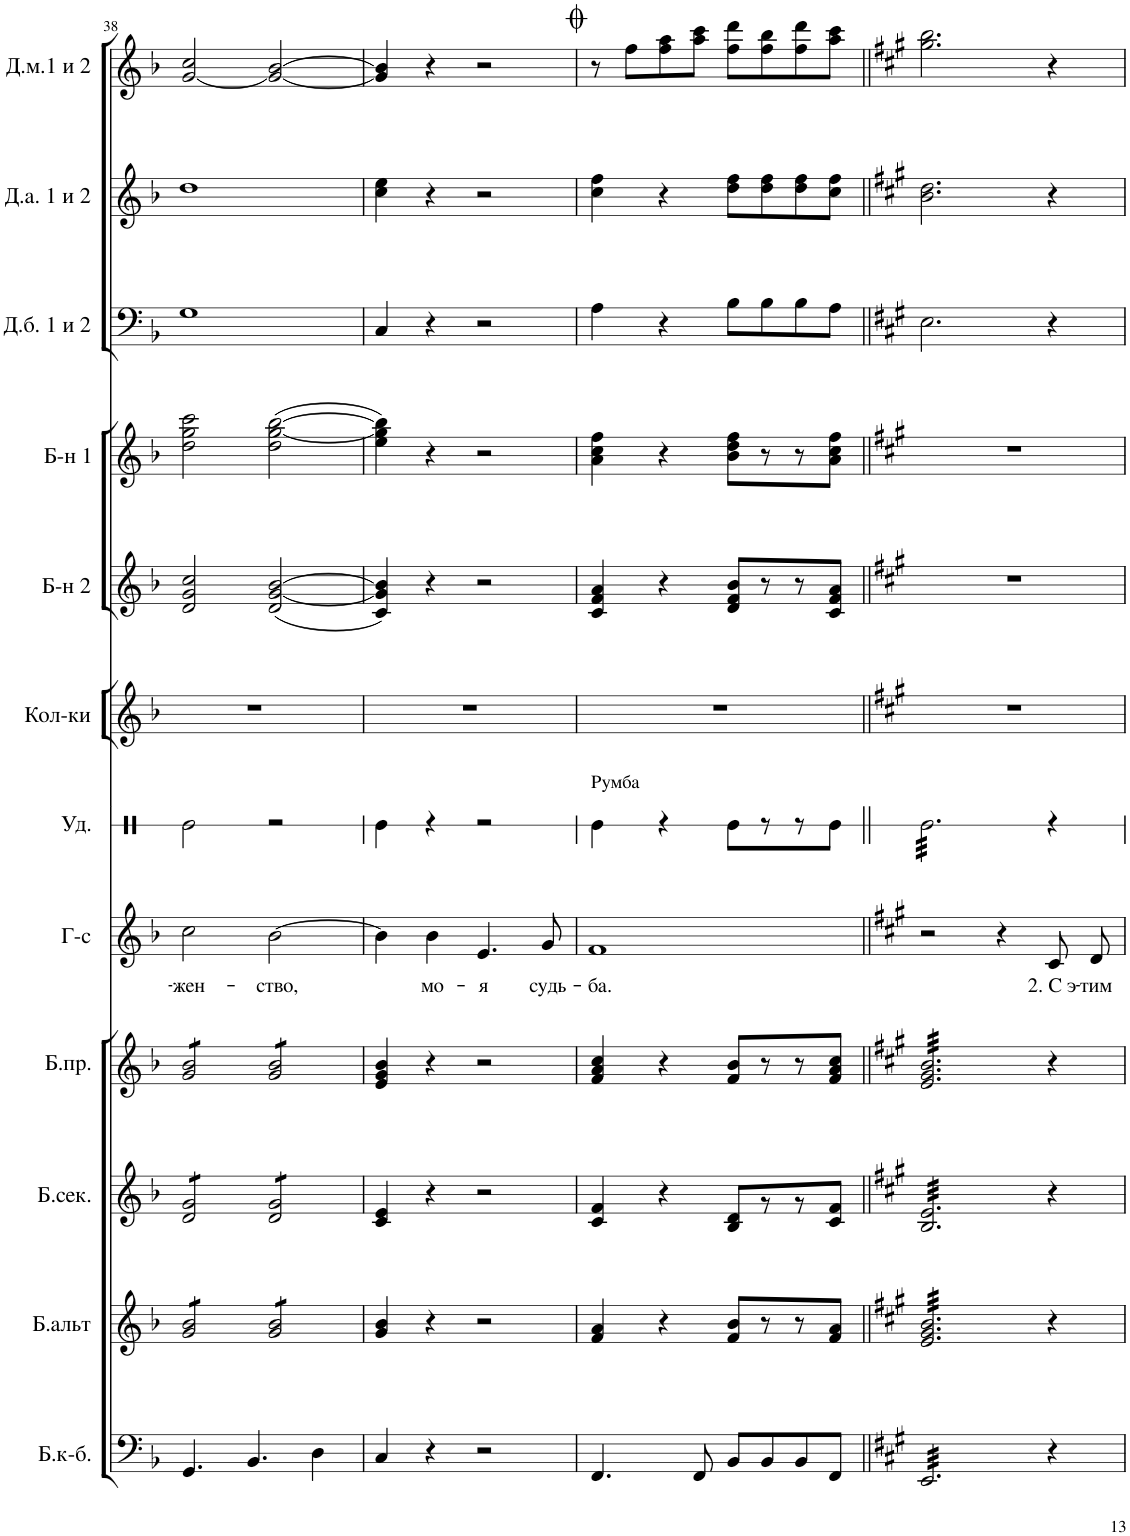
**kern	**kern	**kern	**kern	**kern	**text	**kern	**kern	**kern	**kern	**kern	**kern	**kern
*part12	*part11	*part10	*part9	*part8	*part8	*part7	*part6	*part5	*part4	*part3	*part2	*part1
*staff12	*staff11	*staff10	*staff9	*staff8	*staff8	*staff7	*staff6	*staff5	*staff4	*staff3	*staff2	*staff1
*I"Балалайка к-бас	*I"Балалайка альт	*I"Балалайка секунда	*I"Балалайка прима	*I"Голос	*	*I"Ударные	*I"Колокольчики	*I"Баян 2	*I"Баян 1	*I"Д.бас 1 и 2	*I"Д.альт 1 и 2	*I"Д.мал.1 и 2
!!LO:PB:g=z
*clefF4	*clefG2	*clefG2	*clefG2	*clefG2	*	*clefX	*clefG2	*clefG2	*clefG2	*clefF4	*clefG2	*clefG2
*k[b-]	*k[b-]	*k[b-]	*k[b-]	*k[b-]	*	*k[]	*k[b-]	*k[b-]	*k[b-]	*k[b-]	*k[b-]	*k[b-]
*M4/4	*M4/4	*M4/4	*M4/4	*M4/4	*	*M4/4	*M4/4	*M4/4	*M4/4	*M4/4	*M4/4	*M4/4
*met(c)	*met(c)	*met(c)	*met(c)	*met(c)	*	*met(c)	*met(c)	*met(c)	*met(c)	*met(c)	*met(c)	*met(c)
=38	=38	=38	=38	=38	=38	=38	=38	=38	=38	=38	=38	=38
!	!	!	!	!	!LO:LY:b	!	!	!	!	!	!	!
*	*tremolo	*	*	*	*	*	*	*	*	*	*	*
*	*	*tremolo	*	*	*	*	*	*	*	*	*	*
*	*	*	*tremolo	*	*	*	*	*	*	*	*	*
4.GG/	8g/ 8b-/L	8d/ 8g/L	8g/ 8b-/L	2cc\	-жен-	2Re\	1r	2d/ 2g/ 2cc/	2dd\ 2gg\ 2ccc\	1G	1dd	[2g/ 2cc/
.	8g/ 8b-/	8d/ 8g/	8g/ 8b-/	.	.	.	.	.	.	.	.	.
.	8g/ 8b-/	8d/ 8g/	8g/ 8b-/	.	.	.	.	.	.	.	.	.
4.BB-/	8g/ 8b-/J	8d/ 8g/J	8g/ 8b-/J	.	.	.	.	.	.	.	.	.
!	!	!	!	!	!LO:LY:b	!	!	!	!	!	!	!
.	8g/ 8b-/L	8d/ 8g/L	8g/ 8b-/L	[2b-\	-ство,	2r	.	(2d/ [2g/ [2b-/	(2dd\ [2gg\ [2bb-\	.	.	2g/_ [2b-/
.	8g/ 8b-/	8d/ 8g/	8g/ 8b-/	.	.	.	.	.	.	.	.	.
4D\	8g/ 8b-/	8d/ 8g/	8g/ 8b-/	.	.	.	.	.	.	.	.	.
.	8g/ 8b-/J	8d/ 8g/J	8g/ 8b-/J	.	.	.	.	.	.	.	.	.
*	*	*	*Xtremolo	*	*	*	*	*	*	*	*	*
*	*	*Xtremolo	*	*	*	*	*	*	*	*	*	*
*	*Xtremolo	*	*	*	*	*	*	*	*	*	*	*
=39	=39	=39	=39	=39	=39	=39	=39	=39	=39	=39	=39	=39
4C/	4g/ 4b-/	4c/ 4e/	4e/ 4g/ 4b-/	4b-\]	.	4Re\	1r	4c/ 4g/] 4b-/])	4ee\ 4gg\] 4bb-\])	4C/	4cc\ 4ee\	4g/] 4b-/]
!	!	!	!	!	!LO:LY:b	!	!	!	!	!	!	!
4r	4r	4r	4r	4b-\	мо-	4r	.	4r	4r	4r	4r	4r
!	!	!	!	!	!LO:LY:b	!	!	!	!	!	!	!
2r	2r	2r	2r	4.e/	-я	2r	.	2r	2r	2r	2r	2r
!	!	!	!	!	!LO:LY:b	!	!	!	!	!	!	!
.	.	.	.	8g/	судь-	.	.	.	.	.	.	.
=40	=40	=40	=40	=40	=40	=40	=40	=40	=40	=40	=40	=40
!	!	!	!	!	!	!LO:TX:a:t=Румба	!	!	!	!	!	!
!	!	!	!	!	!LO:LY:b	!	!	!	!	!	!	!
4.FF/	4f/ 4a/	4c/ 4f/	4f/ 4a/ 4cc/	1f	-ба.	4Re\	1r	4c/ 4f/ 4a/	4a\ 4cc\ 4ff\	4A\	4cc\ 4ff\	8r
.	.	.	.	.	.	.	.	.	.	.	.	8ff\L
.	4r	4r	4r	.	.	4r	.	4r	4r	4r	4r	8ff\ 8aa\
8FF/	.	.	.	.	.	.	.	.	.	.	.	8aa\ 8ccc\J
8BB-/L	8f/ 8b-/L	8B-/ 8d/L	8f/ 8b-/L	.	.	8Re\L	.	8d/ 8f/ 8b-/L	8b-\ 8dd\ 8ff\L	8B-\L	8dd\ 8ff\L	8ff\ 8ddd\L
8BB-/	8r	8r	8r	.	.	8r	.	8r	8r	8B-\	8dd\ 8ff\	8ff\ 8bb-\
8BB-/	8r	8r	8r	.	.	8r	.	8r	8r	8B-\	8dd\ 8ff\	8ff\ 8ddd\
8FF/J	8f/ 8a/J	8c/ 8f/J	8f/ 8a/ 8cc/J	.	.	8Re\J	.	8c/ 8f/ 8a/J	8a\ 8cc\ 8ff\J	8A\J	8cc\ 8ff\J	8aa\ 8ccc\J
=41||	=41||	=41||	=41||	=41||	=41||	=41||	=41||	=41||	=41||	=41||	=41||	=41||
*k[f#c#g#]	*k[f#c#g#]	*k[f#c#g#]	*k[f#c#g#]	*k[f#c#g#]	*	*	*k[f#c#g#]	*k[f#c#g#]	*k[f#c#g#]	*k[f#c#g#]	*k[f#c#g#]	*k[f#c#g#]
*tremolo	*	*	*	*	*	*	*	*	*	*	*	*
*	*tremolo	*	*	*	*	*	*	*	*	*	*	*
*	*	*tremolo	*	*	*	*	*	*	*	*	*	*
*	*	*	*tremolo	*	*	*	*	*	*	*	*	*
*	*	*	*	*	*	*tremolo	*	*	*	*	*	*
32EE/LLL	32e/ 32g#/ 32b/LLL	32B/ 32e/LLL	32e/ 32g#/ 32b/LLL	2r	.	32Re\LLL	1r	1r	1r	2.E\	2.b\ 2.dd\	2.gg#\ 2.bb\
32EE/	32e/ 32g#/ 32b/	32B/ 32e/	32e/ 32g#/ 32b/	.	.	32Re\	.	.	.	.	.	.
32EE/	32e/ 32g#/ 32b/	32B/ 32e/	32e/ 32g#/ 32b/	.	.	32Re\	.	.	.	.	.	.
32EE/	32e/ 32g#/ 32b/	32B/ 32e/	32e/ 32g#/ 32b/	.	.	32Re\	.	.	.	.	.	.
32EE/	32e/ 32g#/ 32b/	32B/ 32e/	32e/ 32g#/ 32b/	.	.	32Re\	.	.	.	.	.	.
32EE/	32e/ 32g#/ 32b/	32B/ 32e/	32e/ 32g#/ 32b/	.	.	32Re\	.	.	.	.	.	.
32EE/	32e/ 32g#/ 32b/	32B/ 32e/	32e/ 32g#/ 32b/	.	.	32Re\	.	.	.	.	.	.
32EE/	32e/ 32g#/ 32b/	32B/ 32e/	32e/ 32g#/ 32b/	.	.	32Re\	.	.	.	.	.	.
32EE/	32e/ 32g#/ 32b/	32B/ 32e/	32e/ 32g#/ 32b/	.	.	32Re\	.	.	.	.	.	.
32EE/	32e/ 32g#/ 32b/	32B/ 32e/	32e/ 32g#/ 32b/	.	.	32Re\	.	.	.	.	.	.
32EE/	32e/ 32g#/ 32b/	32B/ 32e/	32e/ 32g#/ 32b/	.	.	32Re\	.	.	.	.	.	.
32EE/	32e/ 32g#/ 32b/	32B/ 32e/	32e/ 32g#/ 32b/	.	.	32Re\	.	.	.	.	.	.
32EE/	32e/ 32g#/ 32b/	32B/ 32e/	32e/ 32g#/ 32b/	.	.	32Re\	.	.	.	.	.	.
32EE/	32e/ 32g#/ 32b/	32B/ 32e/	32e/ 32g#/ 32b/	.	.	32Re\	.	.	.	.	.	.
32EE/	32e/ 32g#/ 32b/	32B/ 32e/	32e/ 32g#/ 32b/	.	.	32Re\	.	.	.	.	.	.
32EE/	32e/ 32g#/ 32b/	32B/ 32e/	32e/ 32g#/ 32b/	.	.	32Re\	.	.	.	.	.	.
32EE/	32e/ 32g#/ 32b/	32B/ 32e/	32e/ 32g#/ 32b/	4r	.	32Re\	.	.	.	.	.	.
32EE/	32e/ 32g#/ 32b/	32B/ 32e/	32e/ 32g#/ 32b/	.	.	32Re\	.	.	.	.	.	.
32EE/	32e/ 32g#/ 32b/	32B/ 32e/	32e/ 32g#/ 32b/	.	.	32Re\	.	.	.	.	.	.
32EE/	32e/ 32g#/ 32b/	32B/ 32e/	32e/ 32g#/ 32b/	.	.	32Re\	.	.	.	.	.	.
32EE/	32e/ 32g#/ 32b/	32B/ 32e/	32e/ 32g#/ 32b/	.	.	32Re\	.	.	.	.	.	.
32EE/	32e/ 32g#/ 32b/	32B/ 32e/	32e/ 32g#/ 32b/	.	.	32Re\	.	.	.	.	.	.
32EE/	32e/ 32g#/ 32b/	32B/ 32e/	32e/ 32g#/ 32b/	.	.	32Re\	.	.	.	.	.	.
32EE/JJJ	32e/ 32g#/ 32b/JJJ	32B/ 32e/JJJ	32e/ 32g#/ 32b/JJJ	.	.	32Re\JJJ	.	.	.	.	.	.
*	*	*	*	*	*	*Xtremolo	*	*	*	*	*	*
*	*	*	*Xtremolo	*	*	*	*	*	*	*	*	*
*	*	*Xtremolo	*	*	*	*	*	*	*	*	*	*
*	*Xtremolo	*	*	*	*	*	*	*	*	*	*	*
*Xtremolo	*	*	*	*	*	*	*	*	*	*	*	*
!	!	!	!	!	!LO:LY:b	!	!	!	!	!	!	!
4r	4r	4r	4r	8c#/L	2. С э-	4r	.	.	.	4r	4r	4r
!	!	!	!	!	!LO:LY:b	!	!	!	!	!	!	!
.	.	.	.	8d/J	-тим	.	.	.	.	.	.	.
=	=	=	=	=	=	=	=	=	=	=	=	=
*-	*-	*-	*-	*-	*-	*-	*-	*-	*-	*-	*-	*-
